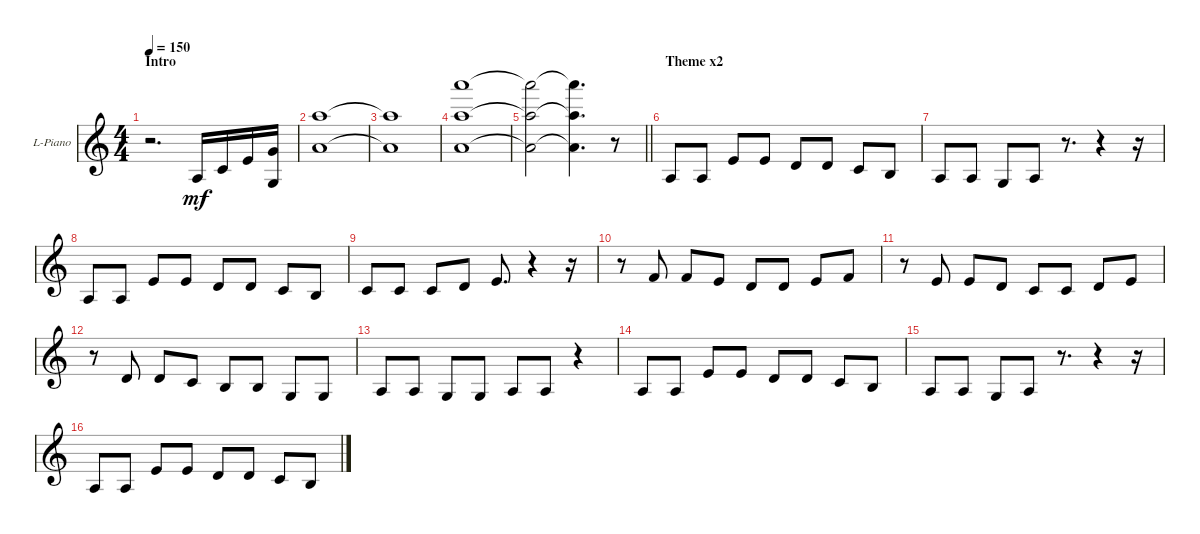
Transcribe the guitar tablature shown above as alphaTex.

\bracketExtendMode groupsimilarinstruments
\firstSystemTrackNameOrientation horizontal
\otherSystemsTrackNameOrientation horizontal
\track ("Left Piano" "L-Piano") {instrument violin}
\staff {score}
\tuning (E5 A4 D4 G3)
\ts (4 4)
\section ("" "Intro")
\tempo 150
\clef g2
\ks c
r.2{d dy mf instrument violin} 2.4.16 5.4.16 2.3.16 (0.4 5.3).16 |
(0.2 5.1).1 |
(0.2{t} 5.1{t}).1 |
(17.1 0.2 19.3).1 |
\barLineRight lightlight
(17.1{t} 0.2{t} 19.3{t}).2 (17.1{t} 0.2{t} 19.3{t}).4{d} r.8 |
\section ("" "Theme x2")
2.4.8 2.4.8 2.3.8 2.3.8 0.3.8 0.3.8 5.4.8 4.4.8 |
2.4.8 2.4.8 0.4.8 2.4.8 r.8{d} r.4 r.16 |
2.4.8 2.4.8 2.3.8 2.3.8 0.3.8 0.3.8 5.4.8 4.4.8 |
5.4.8 5.4.8 5.4.8 0.3.8 2.3.8{d} r.4 r.16 |
r.8 3.3.8 3.3.8 2.3.8 0.3.8 0.3.8 2.3.8 3.3.8 |
r.8 2.3.8 2.3.8 0.3.8 5.4.8 5.4.8 0.3.8 2.3.8 |
r.8 0.3.8 0.3.8 5.4.8 4.4.8 4.4.8 0.4.8 0.4.8 |
2.4.8 2.4.8 0.4.8 0.4.8 2.4.8 2.4.8 r.4 |
2.4.8 2.4.8 2.3.8 2.3.8 0.3.8 0.3.8 5.4.8 4.4.8 |
2.4.8 2.4.8 0.4.8 2.4.8 r.8{d} r.4 r.16 |
2.4.8 2.4.8 2.3.8 2.3.8 0.3.8 0.3.8 5.4.8 4.4.8
